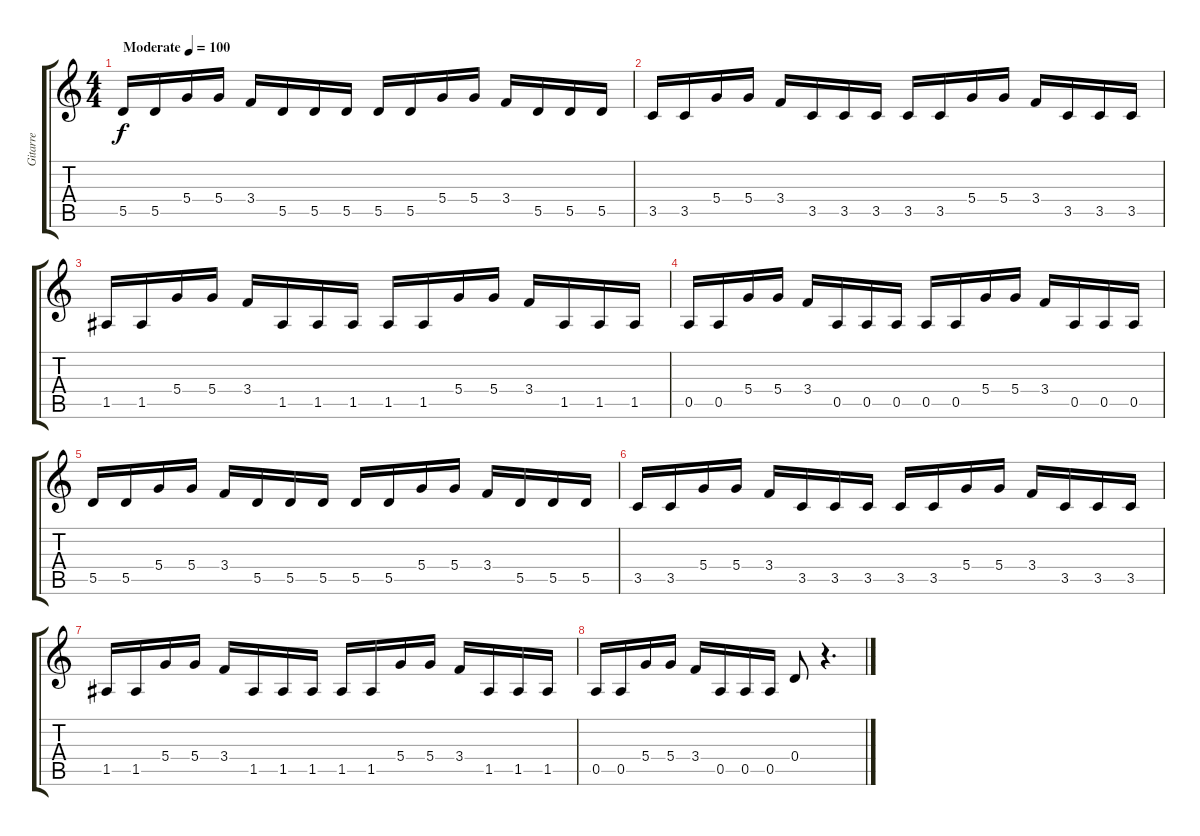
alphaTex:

\track ("Gitarre" "Gitarre") {instrument distortionguitar}
\staff {score tabs}
\tuning (E4 B3 G3 D3 A2 E2) {hide}
\ts (4 4)
\tempo (100 "Moderate")
\clef g2
\ks c
5.5.16{dy f instrument distortionguitar} 5.5.16 5.4.16 5.4.16 3.4.16 5.5.16 5.5.16 5.5.16 5.5.16 5.5.16 5.4.16 5.4.16 3.4.16 5.5.16 5.5.16 5.5.16 |
3.5.16 3.5.16 5.4.16 5.4.16 3.4.16 3.5.16 3.5.16 3.5.16 3.5.16 3.5.16 5.4.16 5.4.16 3.4.16 3.5.16 3.5.16 3.5.16 |
1.5.16 1.5.16 5.4.16 5.4.16 3.4.16 1.5.16 1.5.16 1.5.16 1.5.16 1.5.16 5.4.16 5.4.16 3.4.16 1.5.16 1.5.16 1.5.16 |
0.5.16 0.5.16 5.4.16 5.4.16 3.4.16 0.5.16 0.5.16 0.5.16 0.5.16 0.5.16 5.4.16 5.4.16 3.4.16 0.5.16 0.5.16 0.5.16 |
5.5.16 5.5.16 5.4.16 5.4.16 3.4.16 5.5.16 5.5.16 5.5.16 5.5.16 5.5.16 5.4.16 5.4.16 3.4.16 5.5.16 5.5.16 5.5.16 |
3.5.16 3.5.16 5.4.16 5.4.16 3.4.16 3.5.16 3.5.16 3.5.16 3.5.16 3.5.16 5.4.16 5.4.16 3.4.16 3.5.16 3.5.16 3.5.16 |
1.5.16 1.5.16 5.4.16 5.4.16 3.4.16 1.5.16 1.5.16 1.5.16 1.5.16 1.5.16 5.4.16 5.4.16 3.4.16 1.5.16 1.5.16 1.5.16 |
0.5.16 0.5.16 5.4.16 5.4.16 3.4.16 0.5.16 0.5.16 0.5.16 0.4.8 r.4{d}
